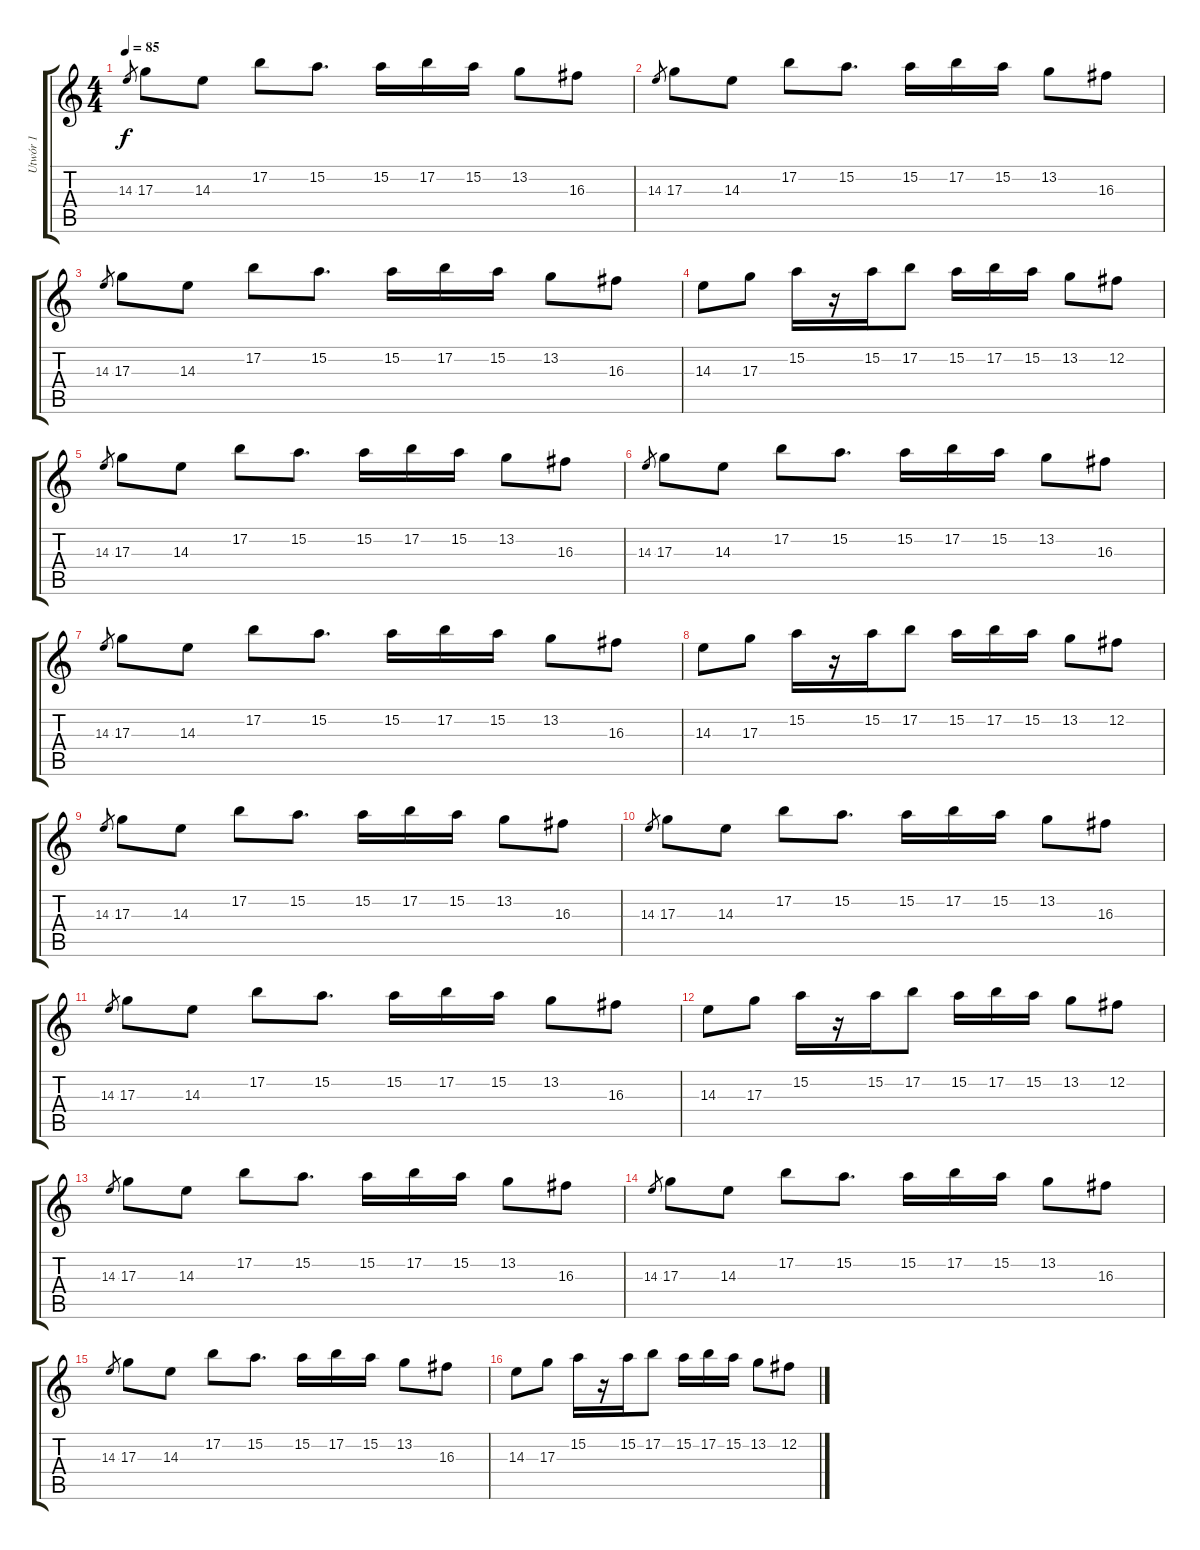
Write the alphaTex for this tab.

\track ("Utwór 1" "Utwór 1") {instrument distortionguitar}
\staff {score tabs}
\tuning (B3 Gb3 D3 A2 E2 B1) {hide}
\ts (4 4)
\tempo 85
\clef g2
\ks c
14.3.8{gr dy f instrument distortionguitar} 17.3.8 14.3.8 17.2.8 15.2.8{d} 15.2.16 17.2.16 15.2.16 13.2.8 16.3.8 |
14.3.8{gr} 17.3.8 14.3.8 17.2.8 15.2.8{d} 15.2.16 17.2.16 15.2.16 13.2.8 16.3.8 |
14.3.8{gr} 17.3.8 14.3.8 17.2.8 15.2.8{d} 15.2.16 17.2.16 15.2.16 13.2.8 16.3.8 |
14.3.8 17.3.8 15.2.16 r.16 15.2.16 17.2.8 15.2.16 17.2.16 15.2.16 13.2.8 12.2.8 |
14.3.8{gr} 17.3.8 14.3.8 17.2.8 15.2.8{d} 15.2.16 17.2.16 15.2.16 13.2.8 16.3.8 |
14.3.8{gr} 17.3.8 14.3.8 17.2.8 15.2.8{d} 15.2.16 17.2.16 15.2.16 13.2.8 16.3.8 |
14.3.8{gr} 17.3.8 14.3.8 17.2.8 15.2.8{d} 15.2.16 17.2.16 15.2.16 13.2.8 16.3.8 |
14.3.8 17.3.8 15.2.16 r.16 15.2.16 17.2.8 15.2.16 17.2.16 15.2.16 13.2.8 12.2.8 |
14.3.8{gr} 17.3.8 14.3.8 17.2.8 15.2.8{d} 15.2.16 17.2.16 15.2.16 13.2.8 16.3.8 |
14.3.8{gr} 17.3.8 14.3.8 17.2.8 15.2.8{d} 15.2.16 17.2.16 15.2.16 13.2.8 16.3.8 |
14.3.8{gr} 17.3.8 14.3.8 17.2.8 15.2.8{d} 15.2.16 17.2.16 15.2.16 13.2.8 16.3.8 |
14.3.8 17.3.8 15.2.16 r.16 15.2.16 17.2.8 15.2.16 17.2.16 15.2.16 13.2.8 12.2.8 |
14.3.8{gr} 17.3.8 14.3.8 17.2.8 15.2.8{d} 15.2.16 17.2.16 15.2.16 13.2.8 16.3.8 |
14.3.8{gr} 17.3.8 14.3.8 17.2.8 15.2.8{d} 15.2.16 17.2.16 15.2.16 13.2.8 16.3.8 |
14.3.8{gr} 17.3.8 14.3.8 17.2.8 15.2.8{d} 15.2.16 17.2.16 15.2.16 13.2.8 16.3.8 |
14.3.8 17.3.8 15.2.16 r.16 15.2.16 17.2.8 15.2.16 17.2.16 15.2.16 13.2.8 12.2.8
